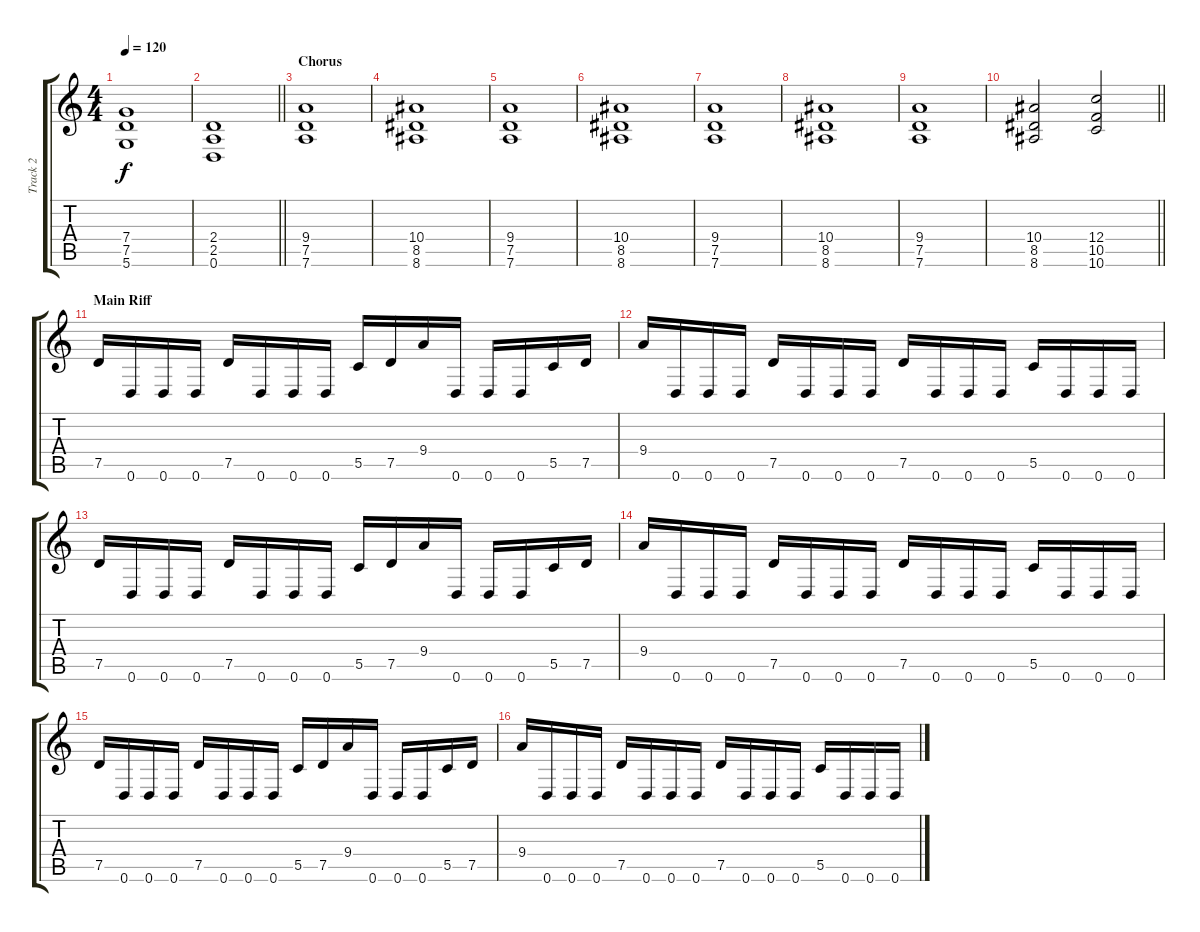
\track ("Track 2" "Track 2") {instrument distortionguitar}
\staff {score tabs}
\tuning (D4 A3 F3 C3 G2 D2) {hide}
\ts (4 4)
\tempo 120
\clef g2
\ks c
(7.4 7.5 5.6).1{dy f} |
\barLineRight lightlight
(2.4 2.5 0.6).1 |
\section ("" "Chorus")
(9.4 7.5 7.6).1 |
(10.4 8.5 8.6).1 |
(9.4 7.5 7.6).1 |
(10.4 8.5 8.6).1 |
(9.4 7.5 7.6).1 |
(10.4 8.5 8.6).1 |
(9.4 7.5 7.6).1 |
\barLineRight lightlight
(10.4 8.5 8.6).2 (12.4 10.5 10.6).2 |
\section ("" "Main Riff")
7.5.16 0.6.16 0.6.16 0.6.16 7.5.16 0.6.16 0.6.16 0.6.16 5.5.16 7.5.16 9.4.16 0.6.16 0.6.16 0.6.16 5.5.16 7.5.16 |
9.4.16 0.6.16 0.6.16 0.6.16 7.5.16 0.6.16 0.6.16 0.6.16 7.5.16 0.6.16 0.6.16 0.6.16 5.5.16 0.6.16 0.6.16 0.6.16 |
7.5.16 0.6.16 0.6.16 0.6.16 7.5.16 0.6.16 0.6.16 0.6.16 5.5.16 7.5.16 9.4.16 0.6.16 0.6.16 0.6.16 5.5.16 7.5.16 |
9.4.16 0.6.16 0.6.16 0.6.16 7.5.16 0.6.16 0.6.16 0.6.16 7.5.16 0.6.16 0.6.16 0.6.16 5.5.16 0.6.16 0.6.16 0.6.16 |
7.5.16 0.6.16 0.6.16 0.6.16 7.5.16 0.6.16 0.6.16 0.6.16 5.5.16 7.5.16 9.4.16 0.6.16 0.6.16 0.6.16 5.5.16 7.5.16 |
9.4.16 0.6.16 0.6.16 0.6.16 7.5.16 0.6.16 0.6.16 0.6.16 7.5.16 0.6.16 0.6.16 0.6.16 5.5.16 0.6.16 0.6.16 0.6.16
